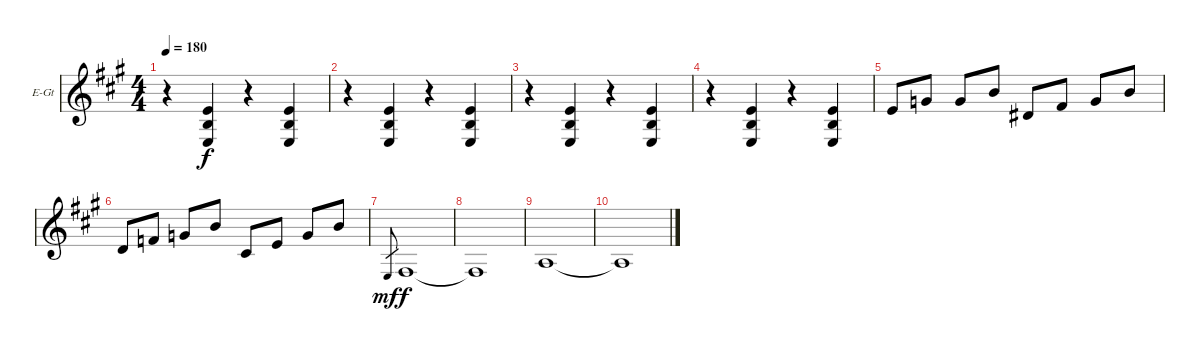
\bracketExtendMode groupsimilarinstruments
\firstSystemTrackNameOrientation horizontal
\otherSystemsTrackNameOrientation horizontal
\track ("Electric" "E-Gt") {instrument distortionguitar}
\staff {score}
\tuning (E4 B3 G3 D3 A2 E2)
\ts (4 4)
\tempo 180
\clef g2
\ks a
r.4{dy f} (2.4 2.5 0.6).4 r.4 (2.4 2.5 0.6).4 |
r.4 (2.4 2.5 0.6).4 r.4 (2.4 2.5 0.6).4 |
r.4 (2.4 2.5 0.6).4 r.4 (2.4 2.5 0.6).4 |
r.4 (2.4 2.5 0.6).4 r.4 (2.4 2.5 0.6).4 |
7.5.8 5.4.8 0.3.8 0.2.8 6.5.8 4.4.8 0.3.8 0.2.8 |
5.5.8 3.4.8 0.3.8 0.2.8 4.5.8 2.4.8 0.3.8 0.2.8 |
0.6.8{gr dy mf} 2.6.1{dy f} |
2.6{t}.1 |
0.5.1 |
0.5{t}.1
